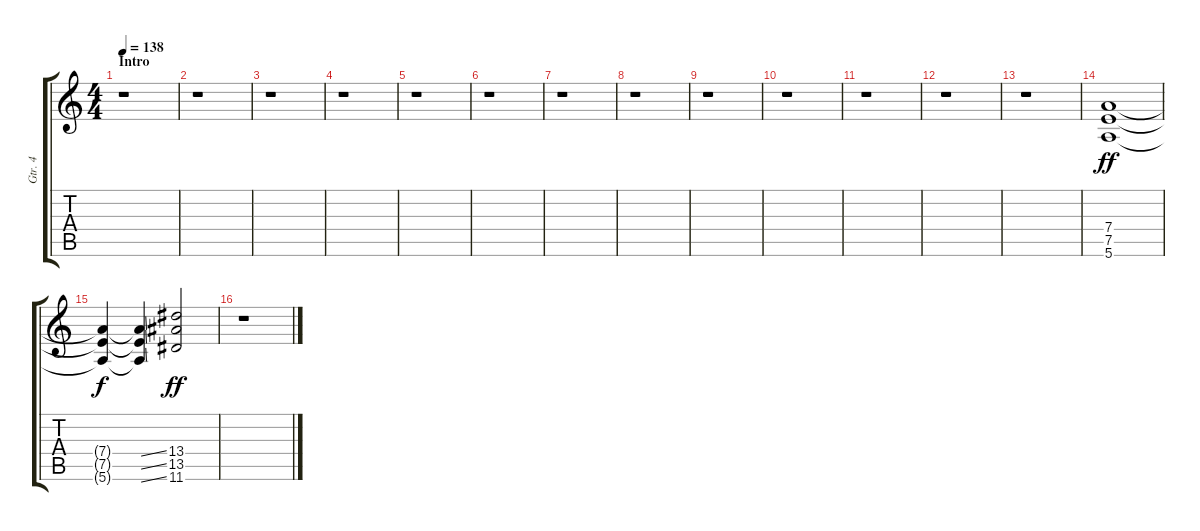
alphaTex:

\track ("Gtr. 4" "Gtr. 4") {instrument overdrivenguitar}
\staff {score tabs}
\tuning (E4 B3 G3 D3 A2 E2) {hide}
\ts (4 4)
\section ("" "Intro")
\tempo 138
\tempo 200
\tempo 138
\clef g2
\ks c
r.1{dy ff instrument overdrivenguitar} |
r.1 |
r.1 |
r.1 |
r.1 |
r.1 |
r.1 |
r.1 |
r.1 |
r.1 |
r.1 |
r.1 |
r.1 |
(7.4 7.5 5.6).1 |
(7.4{t} 7.5{t} 5.6{t}).4{dy f} (7.4{ss t} 7.5{ss t} 5.6{ss t}).4 (13.4 13.5 11.6).2{dy ff} |
r.1
